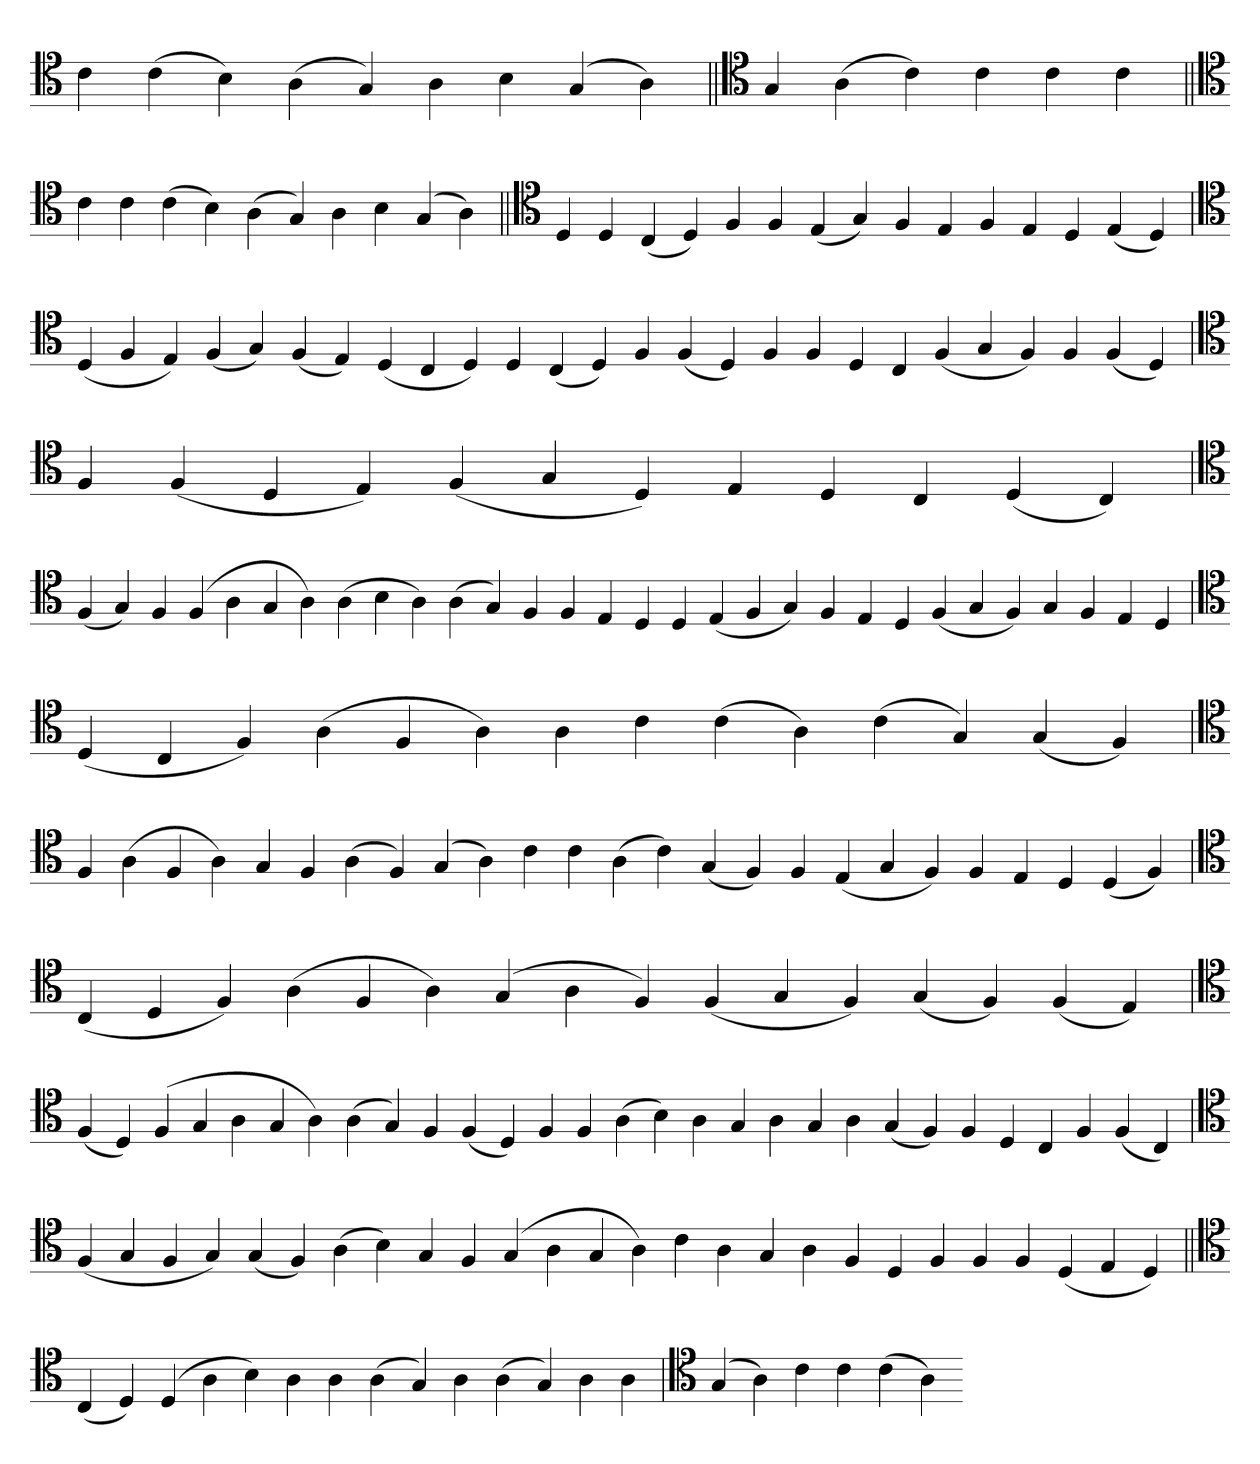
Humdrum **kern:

**kern
*part1
*staff1
*clefC4
=
4c
(4c
4B)
(4A
4G)
4A
4B
(4G
4A)
=||
*clefC4
4G
(4A
4c)
4c
4c
4c
=||
*clefC4
4c
4c
(4c
4B)
(4A
4G)
4A
4B
(4G
4A)
=||
*clefC4
4D
4D
(4C
4D)
4F
4F
(4E
4G)
4F
4E
4F
4E
4D
(4E
4D)
=`
*clefC4
(4D
4F
4E)
(4F
4G)
(4F
4E)
(4D
4C
4D)
4D
(4C
4D)
4F
(4F
4D)
4F
4F
4D
4C
(4F
4G
4F)
4F
(4F
4D)
=`
*clefC4
4F
(4F
4D
4E)
(4F
4G
4D)
4E
4D
4C
(4D
4C)
='
*clefC4
(4F
4G)
4F
(4F
4A
4G
4A)
(4A
4B
4A)
(4A
4G)
4F
4F
4E
4D
4D
(4E
4F
4G)
4F
4E
4D
(4F
4G
4F)
4G
4F
4E
4D
=
*clefC4
(4D
4C
4F)
(4A
4F
4A)
4A
4c
(4c
4A)
(4c
4G)
(4G
4F)
=`
*clefC4
4F
(4A
4F
4A)
4G
4F
(4A
4F)
(4G
4A)
4c
4c
(4A
4c)
(4G
4F)
4F
(4E
4G
4F)
4F
4E
4D
(4D
4F)
=`
*clefC4
(4C
4D
4F)
(4A
4F
4A)
(4G
4A
4F)
(4F
4G
4F)
(4G
4F)
(4F
4E)
='
*clefC4
(4F
4D)
(4F
4G
4A
4G
4A)
(4A
4G)
4F
(4F
4D)
4F
4F
(4A
4B)
4A
4G
4A
4G
4A
(4G
4F)
4F
4D
4C
4F
(4F
4C)
=`
*clefC4
(4F
4G
4F
4G)
(4G
4F)
(4A
4B)
4G
4F
(4G
4A
4G
4A)
4c
4A
4G
4A
4F
4D
4F
4F
4F
(4D
4E
4D)
=||
*clefC4
(4C
4D)
(4D
4A
4B)
4A
4A
(4A
4G)
4A
(4A
4G)
4A
4A
=`
*clefC4
(4G
4A)
4c
4c
(4c
4A)
=-
*-
